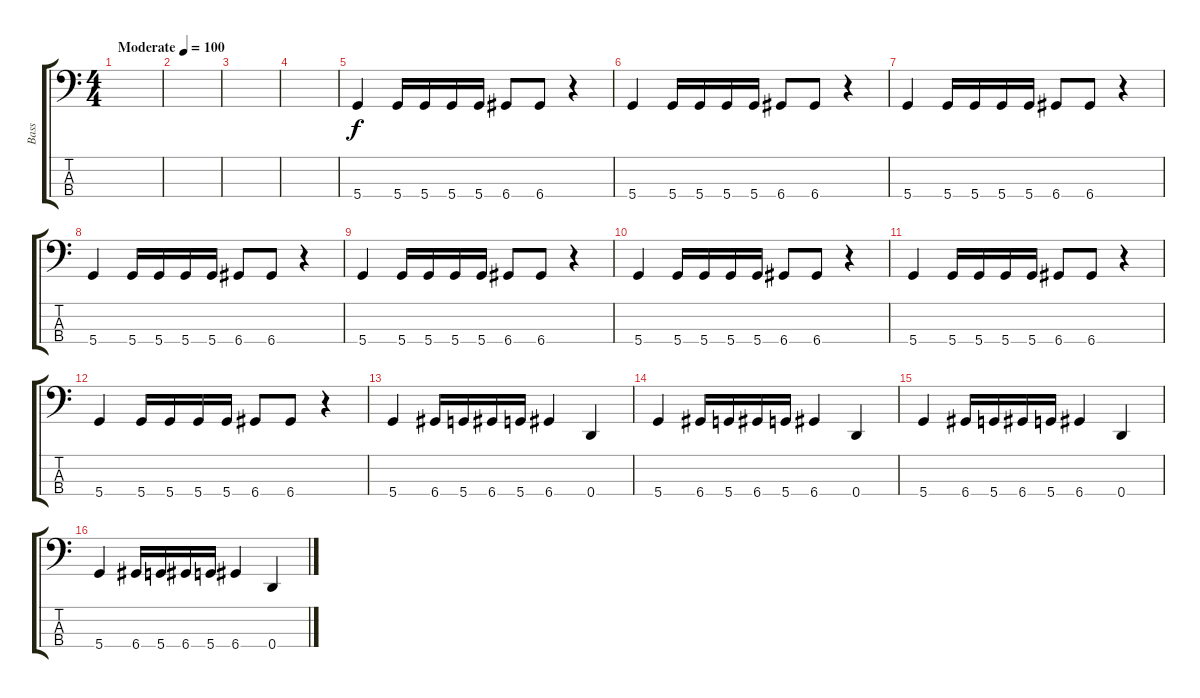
\track ("Bass" "Bass") {instrument electricbasspick}
\staff {score tabs}
\tuning (G2 D2 A1 D1) {hide}
\ts (4 4)
\tempo (100 "Moderate")
\clef f4
\ks c
|
|
|
|
5.4.4 5.4.16 5.4.16 5.4.16 5.4.16 6.4.8 6.4.8 r.4 |
5.4.4 5.4.16 5.4.16 5.4.16 5.4.16 6.4.8 6.4.8 r.4 |
5.4.4 5.4.16 5.4.16 5.4.16 5.4.16 6.4.8 6.4.8 r.4 |
5.4.4 5.4.16 5.4.16 5.4.16 5.4.16 6.4.8 6.4.8 r.4 |
5.4.4 5.4.16 5.4.16 5.4.16 5.4.16 6.4.8 6.4.8 r.4 |
5.4.4 5.4.16 5.4.16 5.4.16 5.4.16 6.4.8 6.4.8 r.4 |
5.4.4 5.4.16 5.4.16 5.4.16 5.4.16 6.4.8 6.4.8 r.4 |
5.4.4 5.4.16 5.4.16 5.4.16 5.4.16 6.4.8 6.4.8 r.4 |
5.4.4 6.4.16 5.4.16 6.4.16 5.4.16 6.4.4 0.4.4 |
5.4.4 6.4.16 5.4.16 6.4.16 5.4.16 6.4.4 0.4.4 |
5.4.4 6.4.16 5.4.16 6.4.16 5.4.16 6.4.4 0.4.4 |
5.4.4 6.4.16 5.4.16 6.4.16 5.4.16 6.4.4 0.4.4
